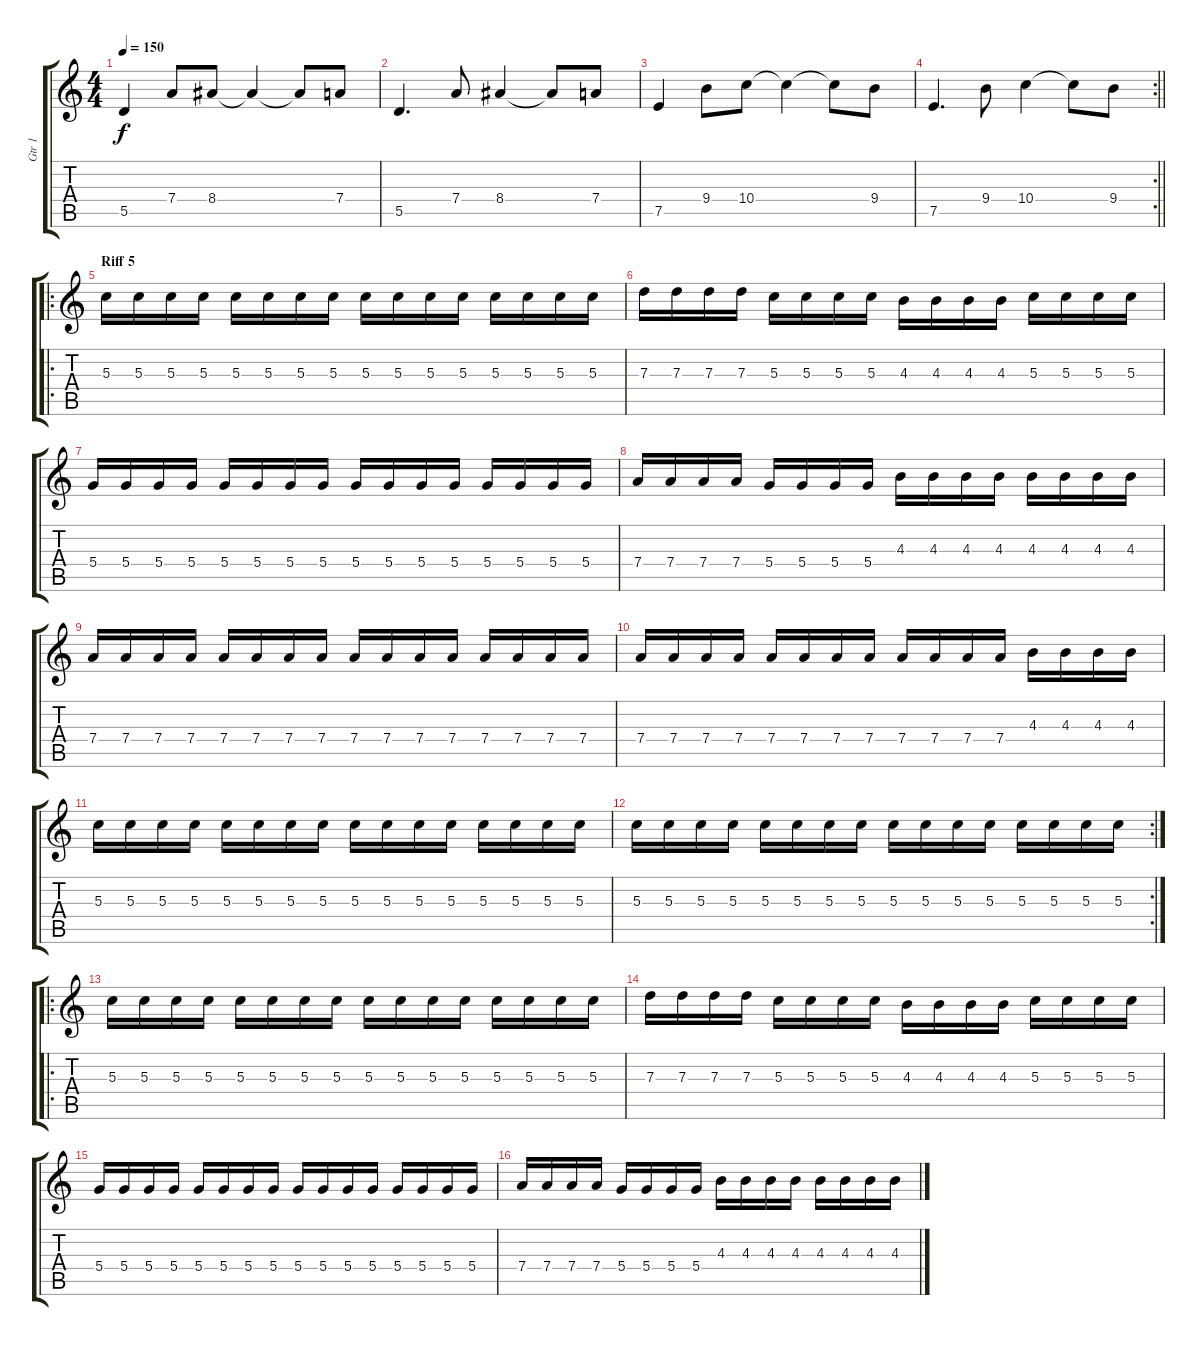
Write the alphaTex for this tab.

\track ("Gtr 1" "Gtr 1") {instrument distortionguitar}
\staff {score tabs}
\tuning (E4 B3 G3 D3 A2 E2) {hide}
\ts (4 4)
\tempo 150
\clef g2
\ks c
5.5.4{dy f} 7.4.8 8.4.8 8.4{t}.4 8.4{t}.8 7.4.8 |
5.5.4{d} 7.4.8 8.4.4 8.4{t}.8 7.4.8 |
7.5.4 9.4.8 10.4.8 10.4{t}.4 10.4{t}.8 9.4.8 |
\rc 2
\barLineRight lightlight
7.5.4{d} 9.4.8 10.4.4 10.4{t}.8 9.4.8 |
\ro
\section ("" "Riff 5")
5.3.16 5.3.16 5.3.16 5.3.16 5.3.16 5.3.16 5.3.16 5.3.16 5.3.16 5.3.16 5.3.16 5.3.16 5.3.16 5.3.16 5.3.16 5.3.16 |
7.3.16 7.3.16 7.3.16 7.3.16 5.3.16 5.3.16 5.3.16 5.3.16 4.3.16 4.3.16 4.3.16 4.3.16 5.3.16 5.3.16 5.3.16 5.3.16 |
5.4.16 5.4.16 5.4.16 5.4.16 5.4.16 5.4.16 5.4.16 5.4.16 5.4.16 5.4.16 5.4.16 5.4.16 5.4.16 5.4.16 5.4.16 5.4.16 |
7.4.16 7.4.16 7.4.16 7.4.16 5.4.16 5.4.16 5.4.16 5.4.16 4.3.16 4.3.16 4.3.16 4.3.16 4.3.16 4.3.16 4.3.16 4.3.16 |
7.4.16 7.4.16 7.4.16 7.4.16 7.4.16 7.4.16 7.4.16 7.4.16 7.4.16 7.4.16 7.4.16 7.4.16 7.4.16 7.4.16 7.4.16 7.4.16 |
7.4.16 7.4.16 7.4.16 7.4.16 7.4.16 7.4.16 7.4.16 7.4.16 7.4.16 7.4.16 7.4.16 7.4.16 4.3.16 4.3.16 4.3.16 4.3.16 |
5.3.16 5.3.16 5.3.16 5.3.16 5.3.16 5.3.16 5.3.16 5.3.16 5.3.16 5.3.16 5.3.16 5.3.16 5.3.16 5.3.16 5.3.16 5.3.16 |
\rc 2
5.3.16 5.3.16 5.3.16 5.3.16 5.3.16 5.3.16 5.3.16 5.3.16 5.3.16 5.3.16 5.3.16 5.3.16 5.3.16 5.3.16 5.3.16 5.3.16 |
\ro
5.3.16 5.3.16 5.3.16 5.3.16 5.3.16 5.3.16 5.3.16 5.3.16 5.3.16 5.3.16 5.3.16 5.3.16 5.3.16 5.3.16 5.3.16 5.3.16 |
7.3.16 7.3.16 7.3.16 7.3.16 5.3.16 5.3.16 5.3.16 5.3.16 4.3.16 4.3.16 4.3.16 4.3.16 5.3.16 5.3.16 5.3.16 5.3.16 |
5.4.16 5.4.16 5.4.16 5.4.16 5.4.16 5.4.16 5.4.16 5.4.16 5.4.16 5.4.16 5.4.16 5.4.16 5.4.16 5.4.16 5.4.16 5.4.16 |
7.4.16 7.4.16 7.4.16 7.4.16 5.4.16 5.4.16 5.4.16 5.4.16 4.3.16 4.3.16 4.3.16 4.3.16 4.3.16 4.3.16 4.3.16 4.3.16
